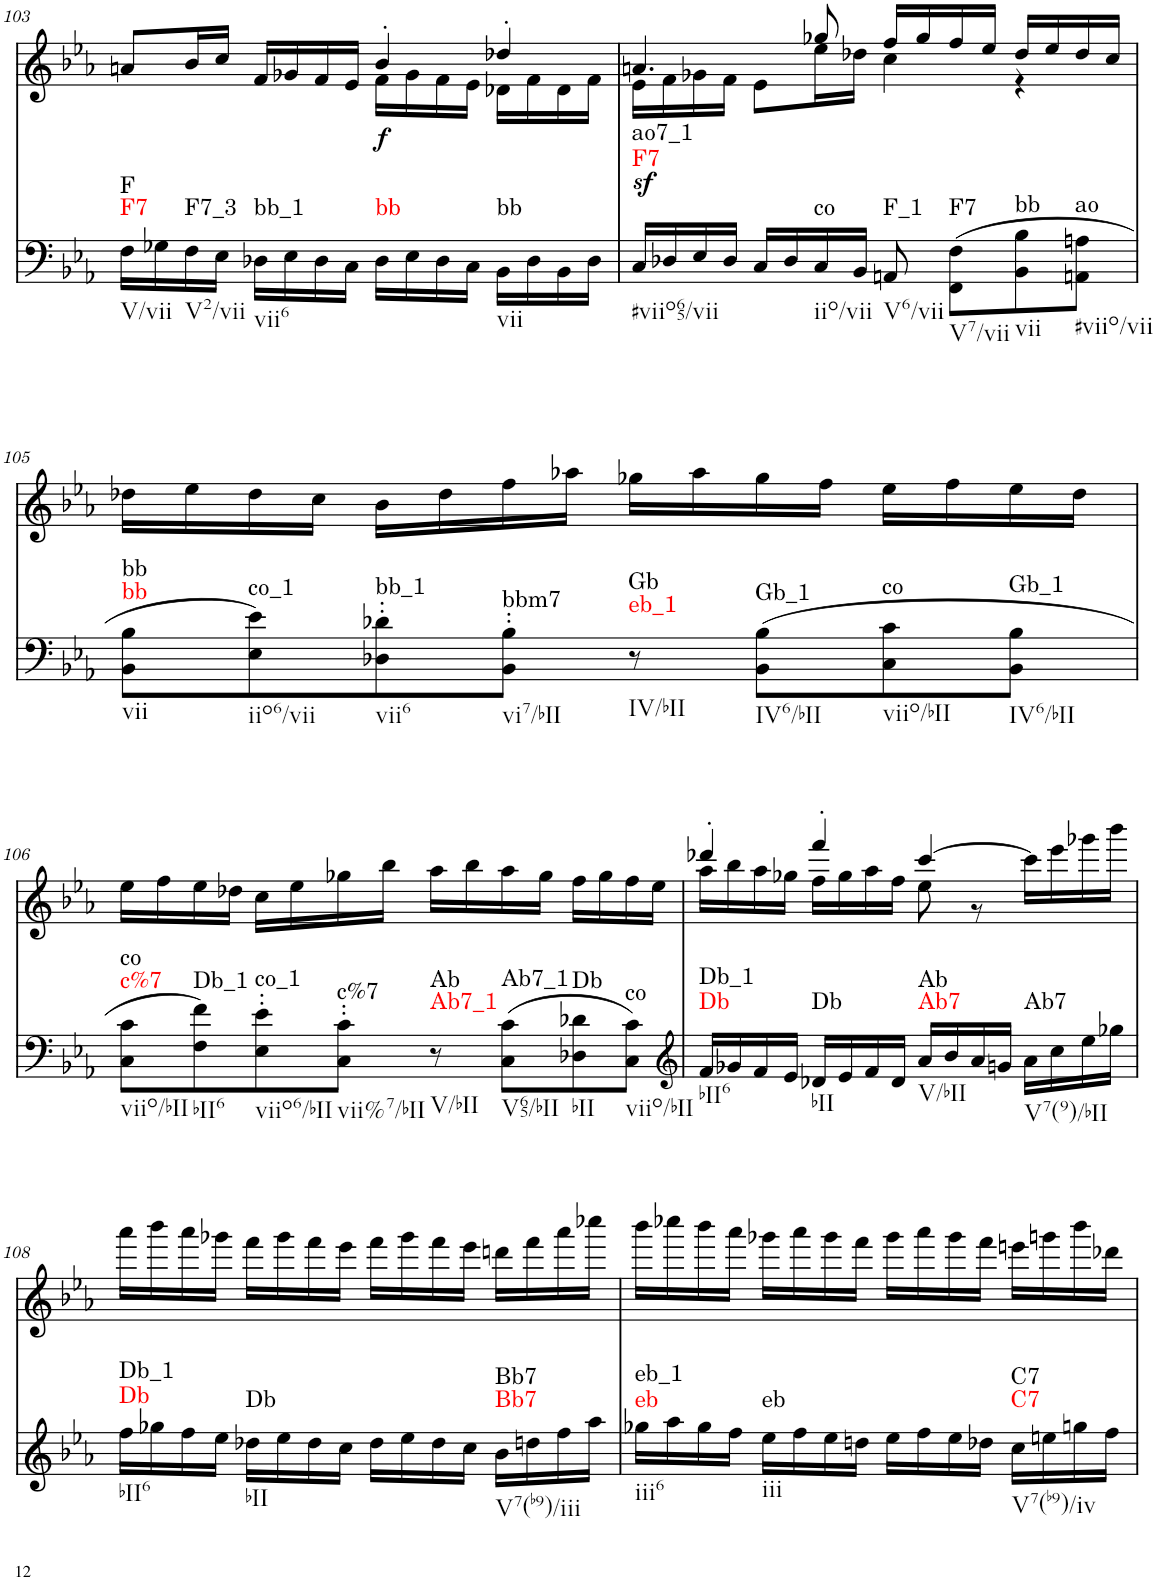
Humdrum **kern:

**kern	**dynam	**harte	**kern	**text
*part2	*part2	*part2	*part1	*part1
*staff2	*staff2	*	*staff1	*staff1
*I"piano	*	*	*I"piano	*
*I'Pno	*	*	*I'Pno	*
!!LO:PB:g=z
*clefF4	*	*	*clefF4	*
*k[b-e-a-]	*	*	*k[b-e-a-]	*
*M4/4	*	*	*M4/4	*
=103	=103	=103	=103	=103
*	*	*	*^	*
!	!	!LO:H:n=1:kt=F7	!	!	!
!	!	!LO:H:n=2:kt=F	!	!	!
16F\LL	.	N N	8an/L	2ryy	.
16G-X\	.	.	.	.	.
!	!	!LO:H:kt=F7_3	!	!	!
16F\	.	N	16b-/L	.	.
16E-\JJ	.	.	16cc/JJ	.	.
!	!	!LO:H:kt=bb_1	!	!	!
16D-X\LL	.	N	16f/LL	.	.
16E-\	.	.	16g-X/	.	.
16D-\	.	.	16f/	.	.
16C\JJ	.	.	16e-/JJ	.	.
!	!	!LO:H:kt=bb	!	!	!LO:LY:b
16D-\LL	.	N	4b-'/	16f\LL	.
16E-\	.	.	.	16g-\	.
16D-\	.	.	.	16f\	.
16C\JJ	.	.	.	16e-\JJ	.
!	!	!LO:H:kt=bb	!	!	!
16BB-\LL	.	N	4dd-X'/	16d-X\LL	.
16D-\	.	.	.	16f\	.
16BB-\	.	.	.	16d-\	.
16D-\JJ	.	.	.	16f\JJ	.
=104	=104	=104	=104	=104	=104
!	!LO:DY:a	!LO:H:n=1:kt=F7	!	!	!
!	!	!LO:H:n=2:kt=ao7_1	!	!	!
16C/LL	sf	N N	4.an/	16e-\LL	.
16D-X/	.	.	.	16f\	.
16E-/	.	.	.	16g-X\	.
16D-/JJ	.	.	.	16f\JJ	.
16C/LL	.	.	.	8e-\L	.
16D-/	.	.	.	.	.
!	!	!LO:H:kt=co	!	!	!
16C/	.	N	8gg-X/	16ee-\L	.
16BB-/JJ	.	.	.	16dd-X\JJ	.
!	!	!LO:H:kt=F_1	!	!	!
8AAn/	.	N	16ff/LL	4cc\	.
.	.	.	16gg-/	.	.
!	!	!LO:H:kt=F7	!	!	!
(8FF\ 8F\L	.	N	16ff/	.	.
.	.	.	16ee-/JJ	.	.
!	!	!LO:H:kt=bb	!	!	!
8BB-\ 8B-\	.	N	16dd-/LL	4r	.
.	.	.	16ee-/	.	.
!	!	!LO:H:kt=ao	!	!	!
8AAn\ 8An\J	.	N	16dd-/	.	.
.	.	.	16cc/JJ	.	.
*	*	*	*v	*v	*
!!LO:LB:g=z
=105	=105	=105	=105	=105
!	!	!LO:H:n=1:kt=bb	!	!
!	!	!LO:H:n=2:kt=bb	!	!
8BB-\ 8B-\L	.	N N	16dd-X\LL	.
.	.	.	16ee-\	.
!	!	!LO:H:kt=co_1	!	!
8E-\ 8e-\)	.	N	16dd-\	.
.	.	.	16cc\JJ	.
!	!	!LO:H:kt=bb_1	!	!
8D-X\' 8d-X\'	.	N	16b-\LL	.
.	.	.	16dd-\	.
!	!	!LO:H:kt=bbm7	!	!
8BB-\' 8B-\'J	.	N	16ff\	.
.	.	.	16aa-X\JJ	.
!	!	!LO:H:n=1:kt=eb_1	!	!
!	!	!LO:H:n=2:kt=Gb	!	!
8r	.	N N	16gg-X\LL	.
.	.	.	16aa-\	.
!	!	!LO:H:kt=Gb_1	!	!
(8BB-\ 8B-\L	.	N	16gg-\	.
.	.	.	16ff\JJ	.
!	!	!LO:H:kt=co	!	!
8C\ 8c\	.	N	16ee-\LL	.
.	.	.	16ff\	.
!	!	!LO:H:kt=Gb_1	!	!
8BB-\ 8B-\J	.	N	16ee-\	.
.	.	.	16dd-\JJ	.
!!LO:LB:g=z
=106	=106	=106	=106	=106
!	!	!LO:H:n=1:kt=c%7	!	!
!	!	!LO:H:n=2:kt=co	!	!
8C\ 8c\L	.	N N	16ee-\LL	.
.	.	.	16ff\	.
!	!	!LO:H:kt=Db_1	!	!
8F\ 8f\)	.	N	16ee-\	.
.	.	.	16dd-X\JJ	.
!	!	!LO:H:kt=co_1	!	!
8E-\' 8e-\'	.	N	16cc\LL	.
.	.	.	16ee-\	.
!	!	!LO:H:kt=c%7	!	!
8C\' 8c\'J	.	N	16gg-X\	.
.	.	.	16bb-\JJ	.
!	!	!LO:H:n=1:kt=Ab7_1	!	!
!	!	!LO:H:n=2:kt=Ab	!	!
8r	.	N N	16aa-\LL	.
.	.	.	16bb-\	.
!	!	!LO:H:kt=Ab7_1	!	!
(8C\ 8c\L	.	N	16aa-\	.
.	.	.	16gg-\JJ	.
!	!	!LO:H:kt=Db	!	!
8D-X\ 8d-X\	.	N	16ff\LL	.
.	.	.	16gg-\	.
!	!	!LO:H:kt=co	!	!
8C\ 8c\J)	.	N	16ff\	.
.	.	.	16ee-\JJ	.
=107	=107	=107	=107	=107
*clefG2	*	*	*	*
*	*	*	*^	*
!	!	!LO:H:n=1:kt=Db	!	!	!
!	!	!LO:H:n=2:kt=Db_1	!	!	!
16f/LL	.	N N	4ddd-X'/	16aa-\LL	.
16g-X/	.	.	.	16bb-\	.
16f/	.	.	.	16aa-\	.
16e-/JJ	.	.	.	16gg-X\JJ	.
!	!	!LO:H:kt=Db	!	!	!
16d-X/LL	.	N	4fff'/	16ff\LL	.
16e-/	.	.	.	16gg-\	.
16f/	.	.	.	16aa-\	.
16d-/JJ	.	.	.	16ff\JJ	.
!	!	!LO:H:n=1:kt=Ab7	!	!	!
!	!	!LO:H:n=2:kt=Ab	!	!	!
16a-/LL	.	N N	[4ccc/	8ee-\	.
16b-/	.	.	.	.	.
16a-/	.	.	.	8r	.
16gn/JJ	.	.	.	.	.
!	!	!LO:H:kt=Ab7	!	!	!
16a-\LL	.	N	4ryy	16ccc\LL]	.
16cc\	.	.	.	16eee-\	.
16ee-\	.	.	.	16ggg-X\	.
16gg-X\JJ	.	.	.	16bbb-\JJ	.
!!LO:LB:g=z
=108	=108	=108	=108	=108	=108
!	!	!LO:H:n=1:kt=Db	!	!	!
!	!	!LO:H:n=2:kt=Db_1	!	!	!
*	*	*	*v	*v	*
16ff\LL	.	N N	16aaa-\LL	.
16gg-X\	.	.	16bbb-\	.
16ff\	.	.	16aaa-\	.
16ee-\JJ	.	.	16ggg-X\JJ	.
!	!	!LO:H:kt=Db	!	!
16dd-X\LL	.	N	16fff\LL	.
16ee-\	.	.	16ggg-\	.
16dd-\	.	.	16fff\	.
16cc\JJ	.	.	16eee-\JJ	.
16dd-\LL	.	.	16fff\LL	.
16ee-\	.	.	16ggg-\	.
16dd-\	.	.	16fff\	.
16cc\JJ	.	.	16eee-\JJ	.
!	!	!LO:H:n=1:kt=Bb7	!	!
!	!	!LO:H:n=2:kt=Bb7	!	!
16b-\LL	.	N N	16dddn\LL	.
16ddn\	.	.	16fff\	.
16ff\	.	.	16aaa-\	.
16aa-\JJ	.	.	16cccc-X\JJ	.
=109	=109	=109	=109	=109
!	!	!LO:H:n=1:kt=eb	!	!
!	!	!LO:H:n=2:kt=eb_1	!	!
16gg-X\LL	.	N N	16bbb-\LL	.
16aa-\	.	.	16cccc-X\	.
16gg-\	.	.	16bbb-\	.
16ff\JJ	.	.	16aaa-\JJ	.
!	!	!LO:H:kt=eb	!	!
16ee-\LL	.	N	16ggg-X\LL	.
16ff\	.	.	16aaa-\	.
16ee-\	.	.	16ggg-\	.
16ddn\JJ	.	.	16fff\JJ	.
16ee-\LL	.	.	16ggg-\LL	.
16ff\	.	.	16aaa-\	.
16ee-\	.	.	16ggg-\	.
16dd-X\JJ	.	.	16fff\JJ	.
!	!	!LO:H:n=1:kt=C7	!	!
!	!	!LO:H:n=2:kt=C7	!	!
16cc\LL	.	N N	16eeen\LL	.
16een\	.	.	16gggn\	.
16ggn\	.	.	16bbb-\	.
16ff\JJ	.	.	16ddd-X\JJ	.
=	=	=	=	=
*-	*-	*-	*-	*-
